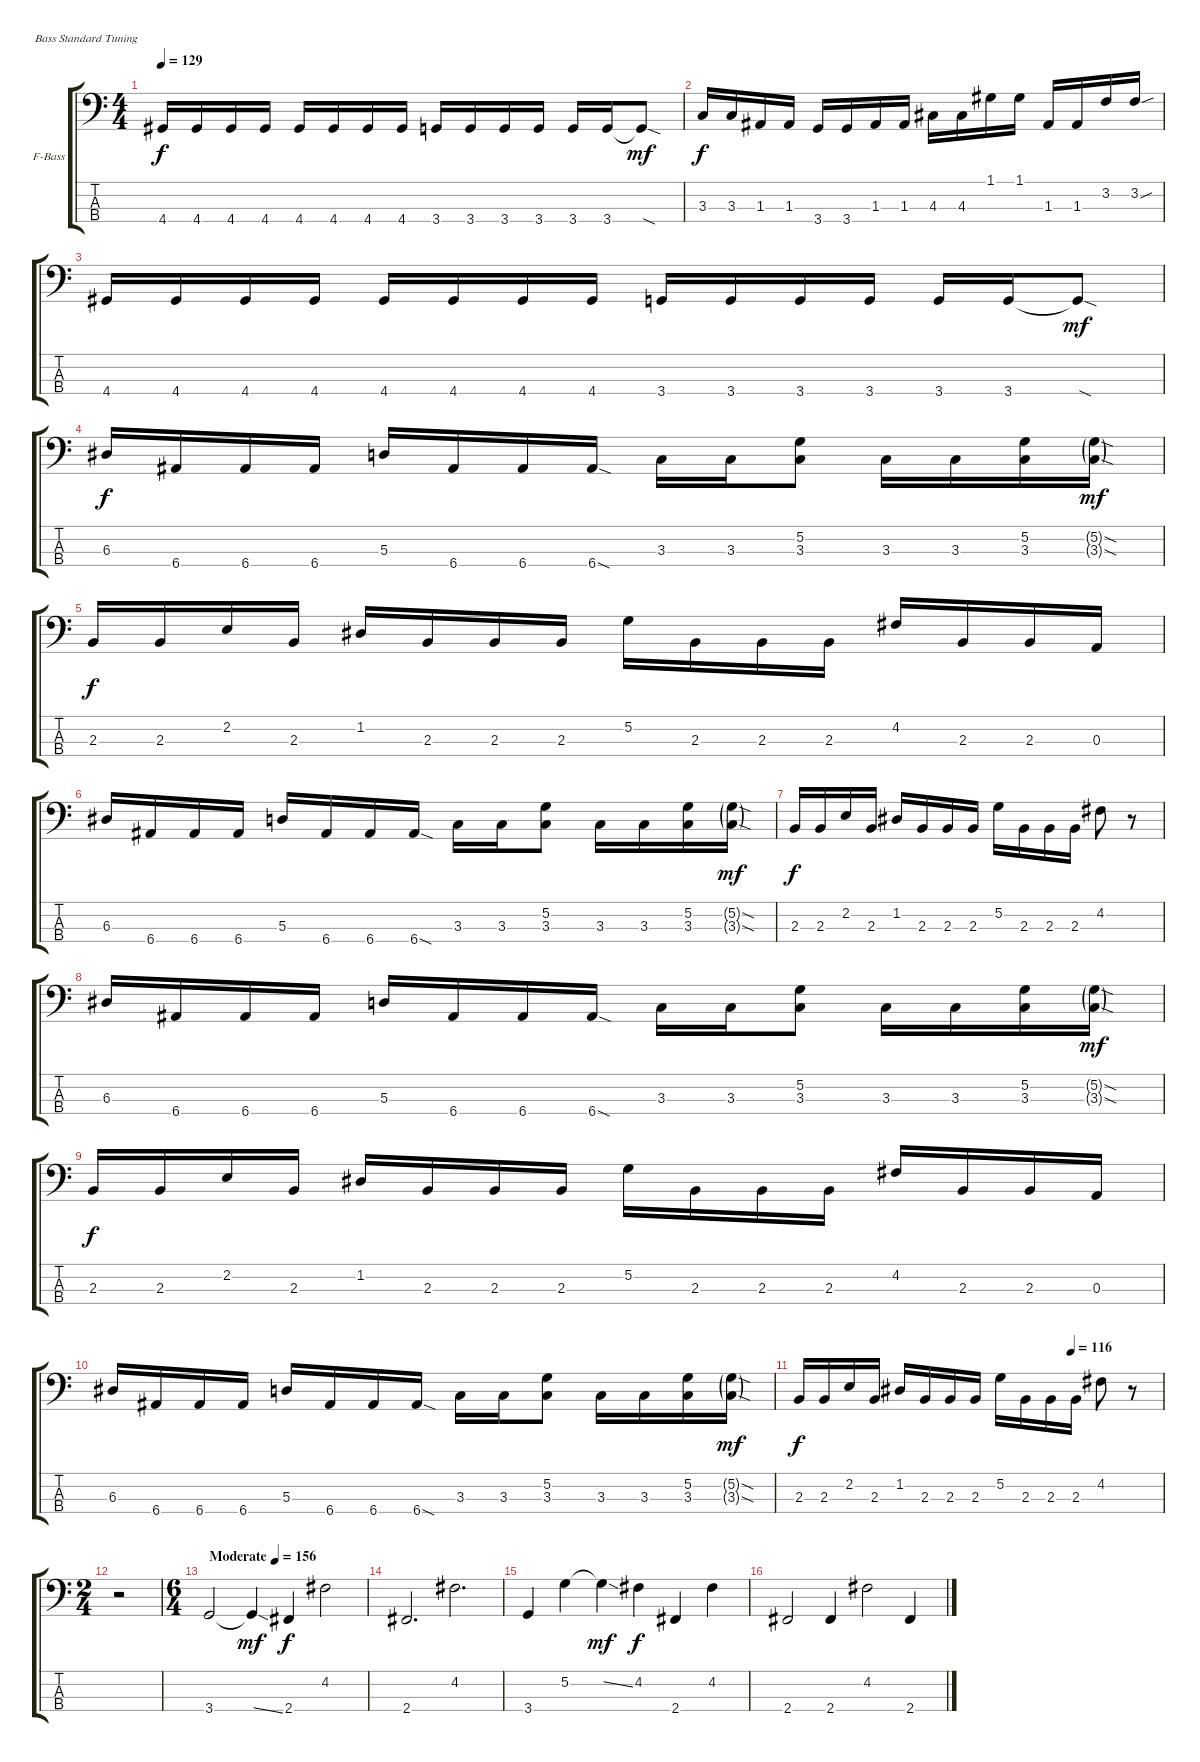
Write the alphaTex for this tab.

\bracketExtendMode groupsimilarinstruments
\firstSystemTrackNameOrientation horizontal
\otherSystemsTrackNameOrientation horizontal
\track ("Sean Malone" "F-Bass") {instrument fretlessbass}
\staff {score tabs}
\tuning (G2 D2 A1 E1)
\ts (4 4)
\tempo 129
\clef f4
\ks c
4.4.16{dy f} 4.4.16 4.4.16 4.4.16 4.4.16 4.4.16 4.4.16 4.4.16 3.4.16 3.4.16 3.4.16 3.4.16 3.4.16 3.4.16 3.4{sod t}.8{dy mf} |
3.3.16{dy f} 3.3.16 1.3.16 1.3.16 3.4.16 3.4.16 1.3.16 1.3.16 4.3.16 4.3.16 1.1.16 1.1.16 1.3.16 1.3.16 3.2.16 3.2{sou}.16 |
4.4.16 4.4.16 4.4.16 4.4.16 4.4.16 4.4.16 4.4.16 4.4.16 3.4.16 3.4.16 3.4.16 3.4.16 3.4.16 3.4.16 3.4{sod t}.8{dy mf} |
6.3.16{dy f} 6.4.16 6.4.16 6.4.16 5.3.16 6.4.16 6.4.16 6.4{sod}.16 3.3.16 3.3.16 (5.2 3.3).8 3.3.16 3.3.16 (5.2 3.3).16 (5.2{sod g} 3.3{sod g}).16{dy mf} |
2.3.16{dy f} 2.3.16 2.2.16 2.3.16 1.2.16 2.3.16 2.3.16 2.3.16 5.2.16 2.3.16 2.3.16 2.3.16 4.2.16 2.3.16 2.3.16 0.3.16 |
6.3.16 6.4.16 6.4.16 6.4.16 5.3.16 6.4.16 6.4.16 6.4{sod}.16 3.3.16 3.3.16 (5.2 3.3).8 3.3.16 3.3.16 (5.2 3.3).16 (5.2{sod g} 3.3{sod g}).16{dy mf} |
2.3.16{dy f} 2.3.16 2.2.16 2.3.16 1.2.16 2.3.16 2.3.16 2.3.16 5.2.16 2.3.16 2.3.16 2.3.16 4.2.8 r.8 |
6.3.16 6.4.16 6.4.16 6.4.16 5.3.16 6.4.16 6.4.16 6.4{sod}.16 3.3.16 3.3.16 (5.2 3.3).8 3.3.16 3.3.16 (5.2 3.3).16 (5.2{sod g} 3.3{sod g}).16{dy mf} |
2.3.16{dy f} 2.3.16 2.2.16 2.3.16 1.2.16 2.3.16 2.3.16 2.3.16 5.2.16 2.3.16 2.3.16 2.3.16 4.2.16 2.3.16 2.3.16 0.3.16 |
6.3.16 6.4.16 6.4.16 6.4.16 5.3.16 6.4.16 6.4.16 6.4{sod}.16 3.3.16 3.3.16 (5.2 3.3).8 3.3.16 3.3.16 (5.2 3.3).16 (5.2{sod g} 3.3{sod g}).16{dy mf} |
\tempo (116 0.75)
2.3.16{dy f} 2.3.16 2.2.16 2.3.16 1.2.16 2.3.16 2.3.16 2.3.16 5.2.16 2.3.16 2.3.16 2.3.16 4.2.8 r.8 |
\ts (2 4)
\beaming (8 2 2)
r.2 |
\ts (6 4)
\beaming (8 6 6)
\tempo (156 "Moderate")
3.4.2 3.4{ss t}.4{dy mf} 2.4.4{dy f} 4.2.2 |
2.4.2{d} 4.2.2{d} |
3.4.4 5.2.4 5.2{ss t}.4{dy mf} 4.2.4{dy f} 2.4.4 4.2.4 |
2.4.2 2.4.4 4.2.2 2.4.4
